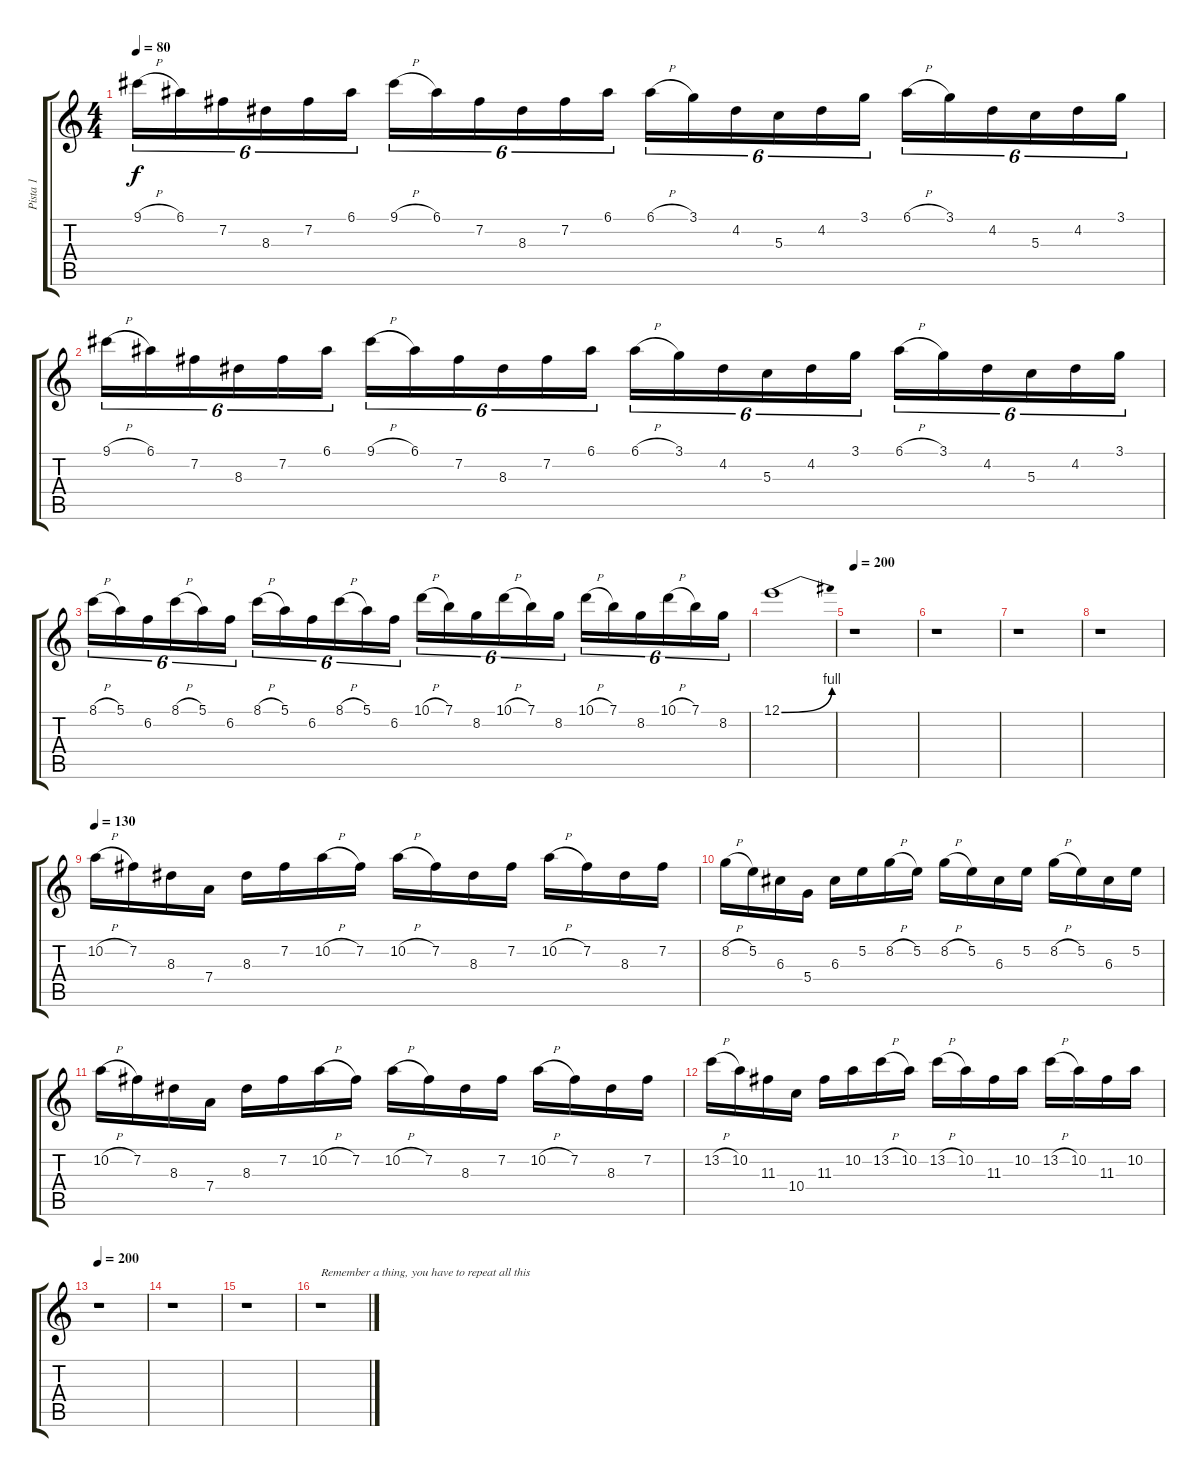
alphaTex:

\track ("Pista 1" "Pista 1") {instrument overdrivenguitar}
\staff {score tabs}
\tuning (E4 B3 G3 D3 A2 E2) {hide}
\ts (4 4)
\tempo 80
\clef g2
\ks c
9.1{h}.16{tu (6 4) dy f} 6.1.16{tu (6 4)} 7.2.16{tu (6 4)} 8.3.16{tu (6 4)} 7.2.16{tu (6 4)} 6.1.16{tu (6 4)} 9.1{h}.16{tu (6 4)} 6.1.16{tu (6 4)} 7.2.16{tu (6 4)} 8.3.16{tu (6 4)} 7.2.16{tu (6 4)} 6.1.16{tu (6 4)} 6.1{h}.16{tu (6 4)} 3.1.16{tu (6 4)} 4.2.16{tu (6 4)} 5.3.16{tu (6 4)} 4.2.16{tu (6 4)} 3.1.16{tu (6 4)} 6.1{h}.16{tu (6 4)} 3.1.16{tu (6 4)} 4.2.16{tu (6 4)} 5.3.16{tu (6 4)} 4.2.16{tu (6 4)} 3.1.16{tu (6 4)} |
9.1{h}.16{tu (6 4)} 6.1.16{tu (6 4)} 7.2.16{tu (6 4)} 8.3.16{tu (6 4)} 7.2.16{tu (6 4)} 6.1.16{tu (6 4)} 9.1{h}.16{tu (6 4)} 6.1.16{tu (6 4)} 7.2.16{tu (6 4)} 8.3.16{tu (6 4)} 7.2.16{tu (6 4)} 6.1.16{tu (6 4)} 6.1{h}.16{tu (6 4)} 3.1.16{tu (6 4)} 4.2.16{tu (6 4)} 5.3.16{tu (6 4)} 4.2.16{tu (6 4)} 3.1.16{tu (6 4)} 6.1{h}.16{tu (6 4)} 3.1.16{tu (6 4)} 4.2.16{tu (6 4)} 5.3.16{tu (6 4)} 4.2.16{tu (6 4)} 3.1.16{tu (6 4)} |
8.1{h}.16{tu (6 4)} 5.1.16{tu (6 4)} 6.2.16{tu (6 4)} 8.1{h}.16{tu (6 4)} 5.1.16{tu (6 4)} 6.2.16{tu (6 4)} 8.1{h}.16{tu (6 4)} 5.1.16{tu (6 4)} 6.2.16{tu (6 4)} 8.1{h}.16{tu (6 4)} 5.1.16{tu (6 4)} 6.2.16{tu (6 4)} 10.1{h}.16{tu (6 4)} 7.1.16{tu (6 4)} 8.2.16{tu (6 4)} 10.1{h}.16{tu (6 4)} 7.1.16{tu (6 4)} 8.2.16{tu (6 4)} 10.1{h}.16{tu (6 4)} 7.1.16{tu (6 4)} 8.2.16{tu (6 4)} 10.1{h}.16{tu (6 4)} 7.1.16{tu (6 4)} 8.2.16{tu (6 4)} |
12.1{be (bend 0 0 60 4)}.1 |
\tempo 200
r.1 |
r.1 |
r.1 |
r.1 |
\tempo 130
10.2{h}.16 7.2.16 8.3.16 7.4.16 8.3.16 7.2.16 10.2{h}.16 7.2.16 10.2{h}.16 7.2.16 8.3.16 7.2.16 10.2{h}.16 7.2.16 8.3.16 7.2.16 |
8.2{h}.16 5.2.16 6.3.16 5.4.16 6.3.16 5.2.16 8.2{h}.16 5.2.16 8.2{h}.16 5.2.16 6.3.16 5.2.16 8.2{h}.16 5.2.16 6.3.16 5.2.16 |
10.2{h}.16 7.2.16 8.3.16 7.4.16 8.3.16 7.2.16 10.2{h}.16 7.2.16 10.2{h}.16 7.2.16 8.3.16 7.2.16 10.2{h}.16 7.2.16 8.3.16 7.2.16 |
13.2{h}.16 10.2.16 11.3.16 10.4.16 11.3.16 10.2.16 13.2{h}.16 10.2.16 13.2{h}.16 10.2.16 11.3.16 10.2.16 13.2{h}.16 10.2.16 11.3.16 10.2.16 |
\tempo 200
r.1 |
r.1 |
r.1 |
r.1{txt "Remember a thing, you have to repeat all this"}
